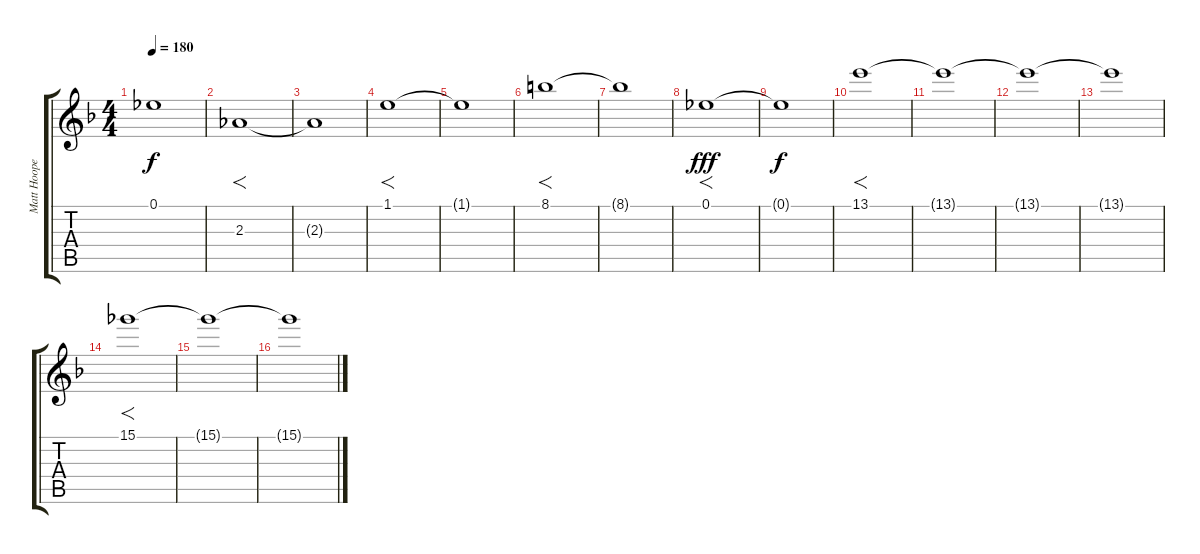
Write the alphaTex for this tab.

\track ("Matt Hoopes (Guitar)" "Matt Hoope") {instrument distortionguitar}
\staff {score tabs}
\tuning (Eb4 Bb3 Gb3 Db3 Ab2 Eb2) {hide}
\ts (4 4)
\tempo 180
\clef g2
\ks dminor
0.1{t}.1{dy f} |
2.3.1{f} |
2.3{t}.1 |
1.1.1{f} |
1.1{t}.1 |
8.1.1{f} |
8.1{t}.1 |
0.1.1{f dy fff} |
0.1{t}.1{dy f} |
13.1.1{f} |
13.1{t}.1 |
13.1{t}.1 |
13.1{t}.1 |
15.1.1{f} |
15.1{t}.1 |
15.1{t}.1
